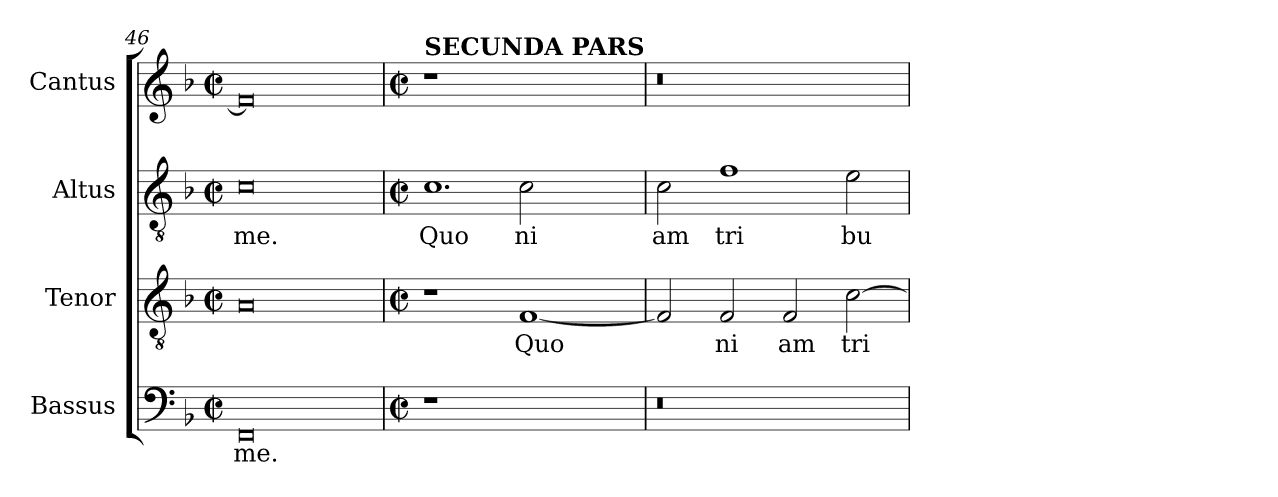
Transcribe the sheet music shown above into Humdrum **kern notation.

**kern	**text	**kern	**text	**kern	**text	**kern
*part4	*part4	*part3	*part3	*part2	*part2	*part1
*staff4	*staff4	*staff3	*staff3	*staff2	*staff2	*staff1
*I"Bassus	*	*I"Tenor	*	*I"Altus	*	*I"Cantus
*clefF4	*	*clefGv2	*	*clefGv2	*	*clefG2
*k[b-]	*	*k[b-]	*	*k[b-]	*	*k[b-]
*F:	*	*F:	*	*F:	*	*F:
*M2/2	*	*M2/2	*	*M2/2	*	*M2/2
*met(c|)	*	*met(c|)	*	*met(c|)	*	*met(c|)
=46	=46	=46	=46	=46	=46	=46
!	!LO:LY:b:cj	!	!	!	!LO:LY:b:cj	!
0FF	me.	0A	.	0c	me.	0f]
!!LO:LB:g=z
=47	=47!	=47	=47!	=47	=47!	=47!
*M2/2	*	*M2/2	*	*M2/2	*	*M2/2
*met(c|)	*	*met(c|)	*	*met(c|)	*	*met(c|)
!	!	!	!	!	!	!LO:TX:a:B:t=SECUNDA PARS
!	!	!	!	!LO:N:vis=1.	!LO:LY:b:cj	!
1r	.	1r	.	1c	Quo	1r
!	!	!	!LO:LY:b	!	!LO:LY:b:cj	!
1ryy	.	[<1F	Quo	2c\	ni	1ryy
.	.	.	.	2ryy	.	.
=48	=48	=48	=48	=48	=48	=48
!	!	!	!	!	!LO:LY:b:cj	!
0r	.	2F/]	.	2c\	am	0r
!	!	!	!LO:LY:b:cj	!	!LO:LY:b:cj	!
.	.	2F/	ni	1f	tri	.
!	!	!	!LO:LY:b:cj	!	!	!
.	.	2F/	am	.	.	.
!	!	!	!LO:LY:b:cj	!	!LO:LY:b:cj	!
.	.	[>2c\	tri	2e\	bu	.
=	=	=	=	=	=	=
*-	*-	*-	*-	*-	*-	*-
